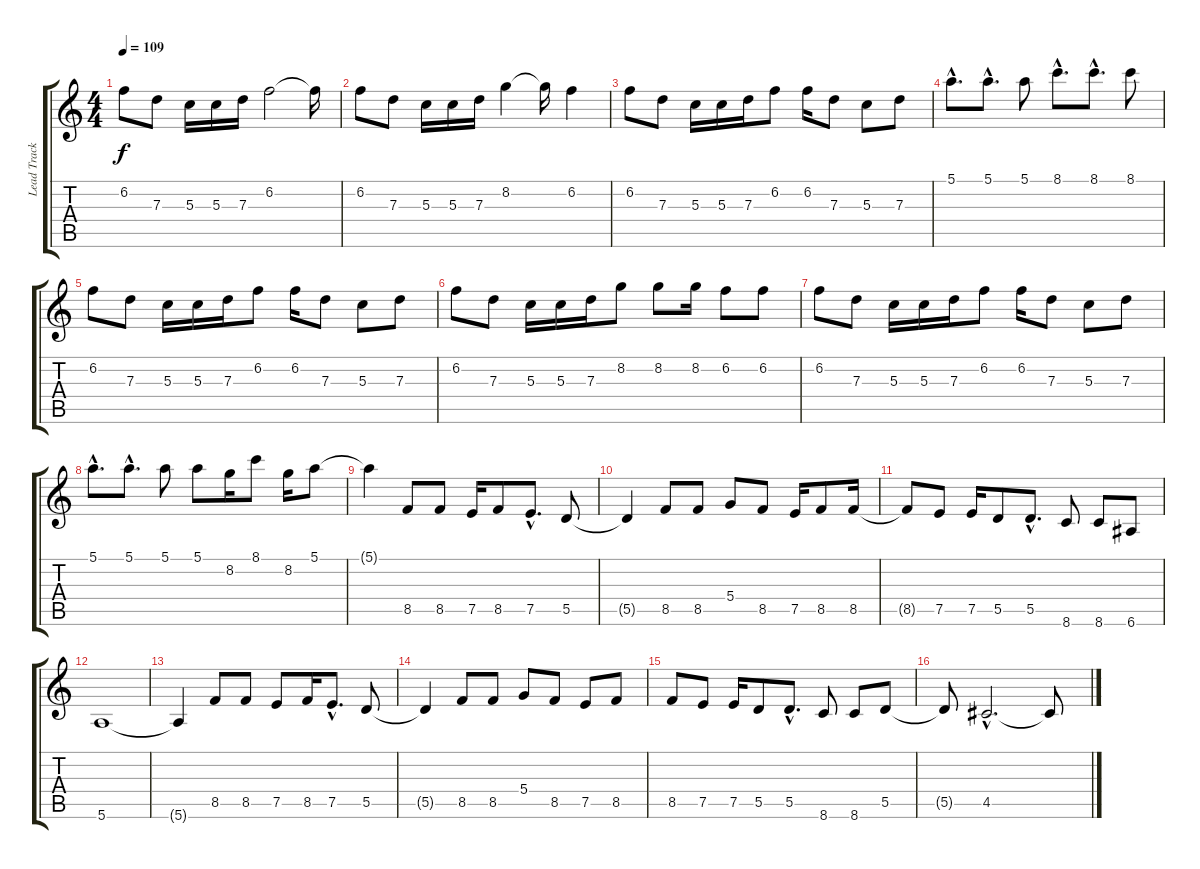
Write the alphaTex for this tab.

\track ("Lead Track" "Lead Track") {instrument electricguitarclean}
\staff {score tabs}
\tuning (E4 B3 G3 D3 A2 E2) {hide}
\ts (4 4)
\tempo 109
\clef g2
\ks c
6.2.8{dy f instrument electricguitarclean} 7.3.8 5.3.16 5.3.16 7.3.16 6.2.2 6.2{t}.16 |
6.2.8 7.3.8 5.3.16 5.3.16 7.3.16 8.2.4 8.2{t}.16 6.2.4 |
6.2.8 7.3.8 5.3.16 5.3.16 7.3.16 6.2.8 6.2.16 7.3.8 5.3.8 7.3.8 |
5.1{hac}.8{d} 5.1{hac}.8{d} 5.1.8 8.1{hac}.8{d} 8.1{hac}.8{d} 8.1.8 |
6.2.8 7.3.8 5.3.16 5.3.16 7.3.16 6.2.8 6.2.16 7.3.8 5.3.8 7.3.8 |
6.2.8 7.3.8 5.3.16 5.3.16 7.3.16 8.2.8 8.2.8 8.2.16 6.2.8 6.2.8 |
6.2.8 7.3.8 5.3.16 5.3.16 7.3.16 6.2.8 6.2.16 7.3.8 5.3.8 7.3.8 |
5.1{hac}.8{d} 5.1{hac}.8{d} 5.1.8 5.1.8 8.2.16 8.1.8 8.2.16 5.1.8 |
5.1{t}.4 8.5.8 8.5.8 7.5.16 8.5.8 7.5{hac}.8{d} 5.5.8 |
5.5{t}.4 8.5.8 8.5.8 5.4.8 8.5.8 7.5.16 8.5.8 8.5.16 |
8.5{t}.8 7.5.8 7.5.16 5.5.8 5.5{hac}.8{d} 8.6.8 8.6.8 6.6.8 |
5.6.1 |
5.6{t}.4 8.5.8 8.5.8 7.5.8 8.5.16 7.5{hac}.8{d} 5.5.8 |
5.5{t}.4 8.5.8 8.5.8 5.4.8 8.5.8 7.5.8 8.5.8 |
8.5.8 7.5.8 7.5.16 5.5.8 5.5{hac}.8{d} 8.6.8 8.6.8 5.5.8 |
5.5{t}.8 4.5{hac}.2{d} 4.5{t}.8
